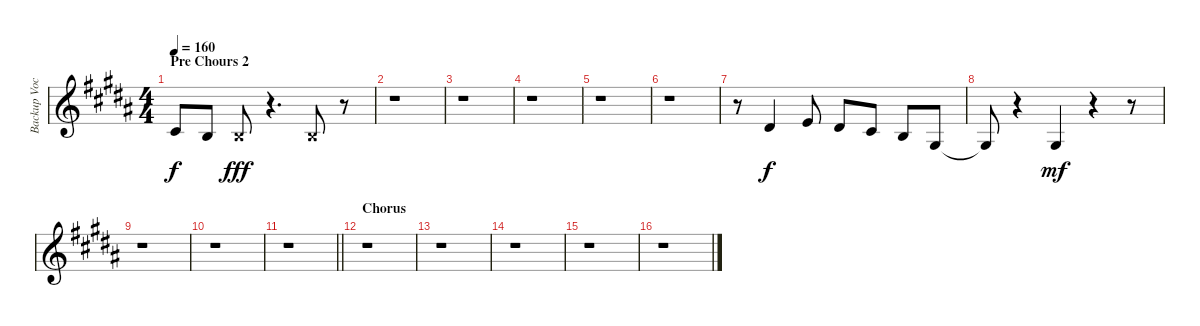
\track ("Backup Vocals 2" "Backup Voc") {instrument tenorsax}
\staff {score}
\tuning (E4 B3 G3 D3 A2 E2) {hide}
\ts (4 4)
\section ("" "Pre Chours 2")
\tempo 160
\clef g2
\ks b
2.2{t}.8{dy f} 0.2.8 0.2{x}.8{dy fff} r.4{d} 0.2{x}.8 r.8 |
r.1 |
r.1 |
r.1 |
r.1 |
r.1 |
r.8 4.2.4{dy f} 0.1.8 4.2.8 2.2.8 0.2.8 1.3.8 |
1.3{t}.8 r.4 1.3.4{dy mf} r.4 r.8 |
r.1 |
r.1 |
\barLineRight lightlight
r.1 |
\section ("" "Chorus")
r.1 |
r.1 |
r.1 |
r.1 |
r.1
